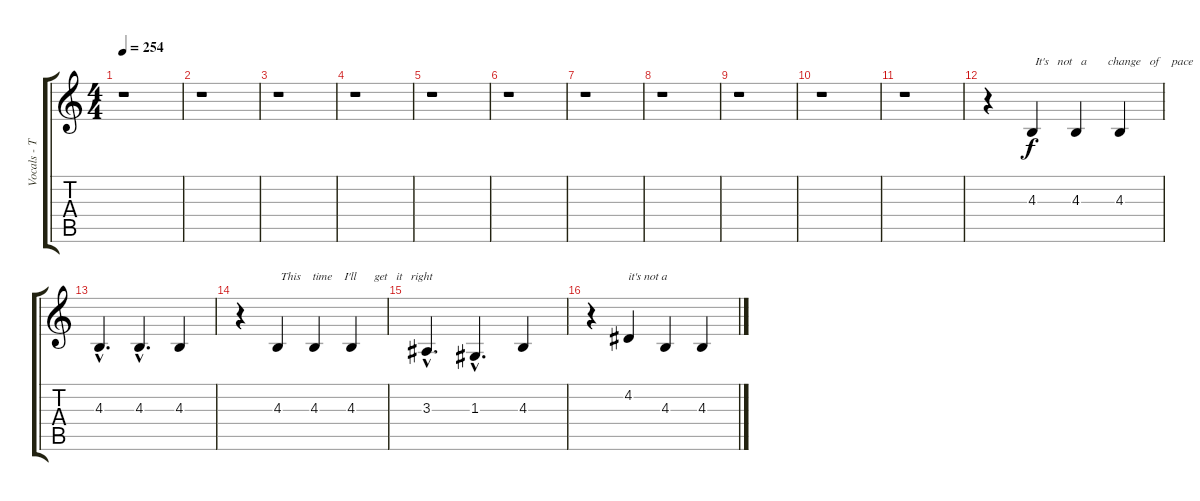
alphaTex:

\track ("Vocals - Tom " "Vocals - T") {instrument tenorsax}
\staff {score tabs}
\tuning (E4 B3 G3 D3 A2 E2) {hide}
\ts (4 4)
\tempo 254
\clef g2
\ks c
r.1{dy f} |
r.1 |
r.1 |
r.1 |
r.1 |
r.1 |
r.1 |
r.1 |
r.1 |
r.1 |
r.1 |
r.4 4.3.4{txt " It's   not   a       change   of    pace"} 4.3.4 4.3.4 |
4.3{hac}.4{d} 4.3{hac}.4{d} 4.3.4 |
r.4 4.3.4{txt " This    time    I'll      get   it   right"} 4.3.4 4.3.4 |
3.3{hac}.4{d} 1.3{hac}.4{d} 4.3.4 |
r.4 4.2.4{txt "it's not a "} 4.3.4 4.3.4
